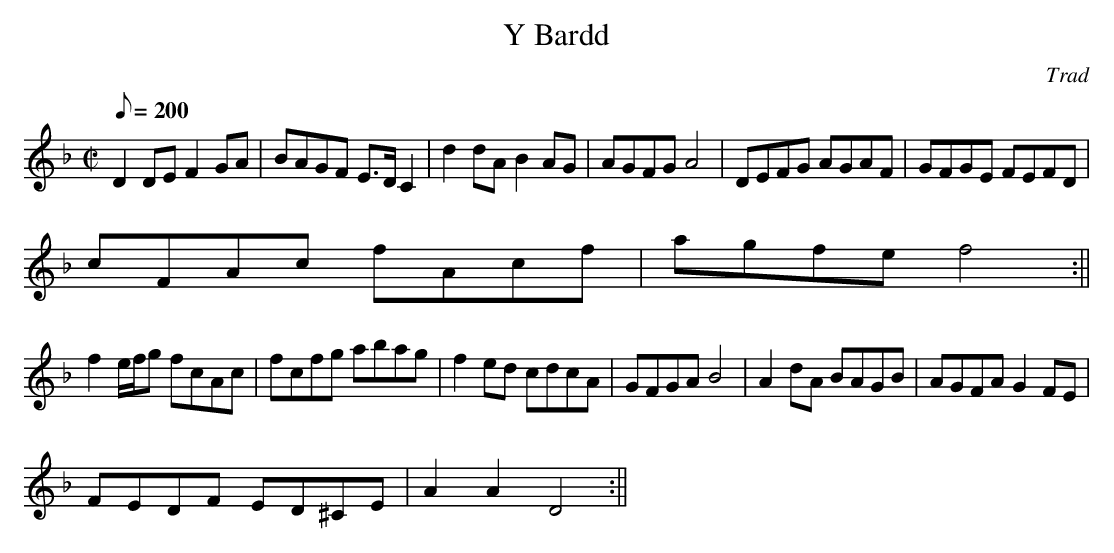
X:1
T:Y Bardd
M:C|
L:1/8
Q:200
C:Trad
K:Dm
D2DEF2GA|BAGF E>DC2|d2dAB2AG|AGFG A4|DEFG AGAF|GFGE FEFD|
cFAc fAcf|agfe f4:||
f2 e/f/g fcAc|fcfg abag|f2ed cdcA|GFGA B4|A2dA BAGB|AGFAG2FE|
FEDF ED^CE|A2A2D4:||
